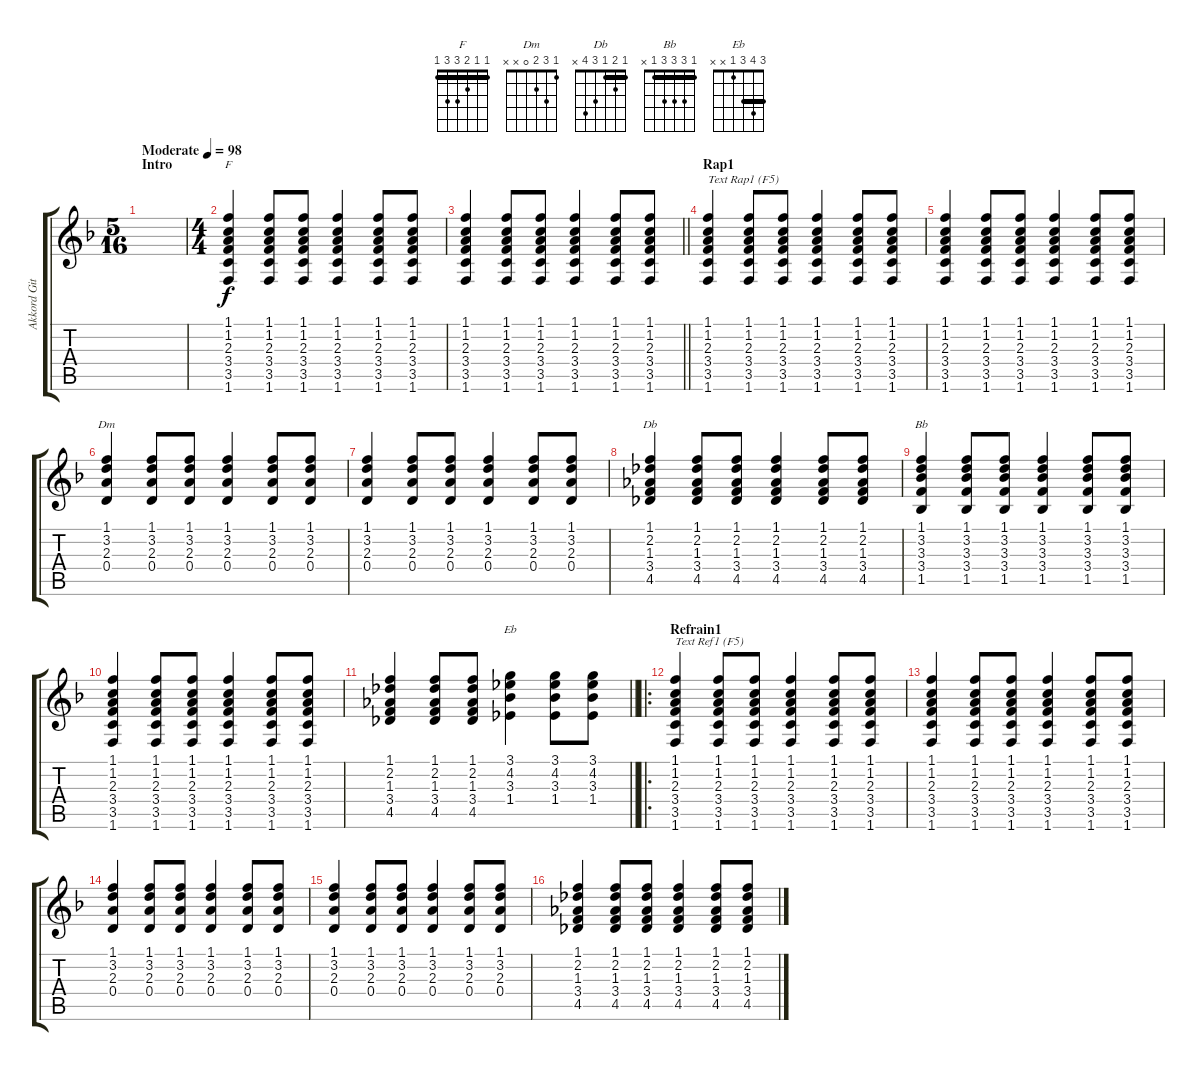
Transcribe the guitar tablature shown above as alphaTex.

\track ("Akkord Gitarre" "Akkord Git") {instrument acousticguitarnylon}
\staff {score tabs}
\tuning (E4 B3 G3 D3 A2 E2) {hide}
\chord ("F" 1 1 2 3 3 1) {barre 1}
\chord ("Dm" 1 3 2 0 x x)
\chord ("Db" 1 2 1 3 4 x) {barre 1}
\chord ("Bb" 1 3 3 3 1 x) {barre 1}
\chord ("Eb" 3 4 3 1 x x) {barre 3}
\ts (5 16)
\section ("" "Intro")
\tempo (98 "Moderate")
\clef g2
\ks f
|
\ts (4 4)
(1.1 1.2 2.3 3.4 3.5 1.6).4{ch "F"} (1.1 1.2 2.3 3.4 3.5 1.6).8 (1.1 1.2 2.3 3.4 3.5 1.6).8 (1.1 1.2 2.3 3.4 3.5 1.6).4 (1.1 1.2 2.3 3.4 3.5 1.6).8 (1.1 1.2 2.3 3.4 3.5 1.6).8 |
\barLineRight lightlight
(1.1 1.2 2.3 3.4 3.5 1.6).4 (1.1 1.2 2.3 3.4 3.5 1.6).8 (1.1 1.2 2.3 3.4 3.5 1.6).8 (1.1 1.2 2.3 3.4 3.5 1.6).4 (1.1 1.2 2.3 3.4 3.5 1.6).8 (1.1 1.2 2.3 3.4 3.5 1.6).8 |
\section ("" "Rap1")
(1.1 1.2 2.3 3.4 3.5 1.6).4{txt "Text Rap1 (F5)"} (1.1 1.2 2.3 3.4 3.5 1.6).8 (1.1 1.2 2.3 3.4 3.5 1.6).8 (1.1 1.2 2.3 3.4 3.5 1.6).4 (1.1 1.2 2.3 3.4 3.5 1.6).8 (1.1 1.2 2.3 3.4 3.5 1.6).8 |
(1.1 1.2 2.3 3.4 3.5 1.6).4 (1.1 1.2 2.3 3.4 3.5 1.6).8 (1.1 1.2 2.3 3.4 3.5 1.6).8 (1.1 1.2 2.3 3.4 3.5 1.6).4 (1.1 1.2 2.3 3.4 3.5 1.6).8 (1.1 1.2 2.3 3.4 3.5 1.6).8 |
(1.1 3.2 2.3 0.4).4{ch "Dm"} (1.1 3.2 2.3 0.4).8 (1.1 3.2 2.3 0.4).8 (1.1 3.2 2.3 0.4).4 (1.1 3.2 2.3 0.4).8 (1.1 3.2 2.3 0.4).8 |
(1.1 3.2 2.3 0.4).4 (1.1 3.2 2.3 0.4).8 (1.1 3.2 2.3 0.4).8 (1.1 3.2 2.3 0.4).4 (1.1 3.2 2.3 0.4).8 (1.1 3.2 2.3 0.4).8 |
(1.1 2.2 1.3 3.4 4.5).4{ch "Db"} (1.1 2.2 1.3 3.4 4.5).8 (1.1 2.2 1.3 3.4 4.5).8 (1.1 2.2 1.3 3.4 4.5).4 (1.1 2.2 1.3 3.4 4.5).8 (1.1 2.2 1.3 3.4 4.5).8 |
(1.1 3.2 3.3 3.4 1.5).4{ch "Bb"} (1.1 3.2 3.3 3.4 1.5).8 (1.1 3.2 3.3 3.4 1.5).8 (1.1 3.2 3.3 3.4 1.5).4 (1.1 3.2 3.3 3.4 1.5).8 (1.1 3.2 3.3 3.4 1.5).8 |
(1.1 1.2 2.3 3.4 3.5 1.6).4 (1.1 1.2 2.3 3.4 3.5 1.6).8 (1.1 1.2 2.3 3.4 3.5 1.6).8 (1.1 1.2 2.3 3.4 3.5 1.6).4 (1.1 1.2 2.3 3.4 3.5 1.6).8 (1.1 1.2 2.3 3.4 3.5 1.6).8 |
\barLineRight lightlight
(1.1 2.2 1.3 3.4 4.5).4 (1.1 2.2 1.3 3.4 4.5).8 (1.1 2.2 1.3 3.4 4.5).8 (3.1 4.2 3.3 1.4).4{ch "Eb"} (3.1 4.2 3.3 1.4).8 (3.1 4.2 3.3 1.4).8 |
\ro
\section ("" "Refrain1")
(1.1 1.2 2.3 3.4 3.5 1.6).4{txt "Text Ref1 (F5)"} (1.1 1.2 2.3 3.4 3.5 1.6).8 (1.1 1.2 2.3 3.4 3.5 1.6).8 (1.1 1.2 2.3 3.4 3.5 1.6).4 (1.1 1.2 2.3 3.4 3.5 1.6).8 (1.1 1.2 2.3 3.4 3.5 1.6).8 |
(1.1 1.2 2.3 3.4 3.5 1.6).4 (1.1 1.2 2.3 3.4 3.5 1.6).8 (1.1 1.2 2.3 3.4 3.5 1.6).8 (1.1 1.2 2.3 3.4 3.5 1.6).4 (1.1 1.2 2.3 3.4 3.5 1.6).8 (1.1 1.2 2.3 3.4 3.5 1.6).8 |
(1.1 3.2 2.3 0.4).4 (1.1 3.2 2.3 0.4).8 (1.1 3.2 2.3 0.4).8 (1.1 3.2 2.3 0.4).4 (1.1 3.2 2.3 0.4).8 (1.1 3.2 2.3 0.4).8 |
(1.1 3.2 2.3 0.4).4 (1.1 3.2 2.3 0.4).8 (1.1 3.2 2.3 0.4).8 (1.1 3.2 2.3 0.4).4 (1.1 3.2 2.3 0.4).8 (1.1 3.2 2.3 0.4).8 |
(1.1 2.2 1.3 3.4 4.5).4 (1.1 2.2 1.3 3.4 4.5).8 (1.1 2.2 1.3 3.4 4.5).8 (1.1 2.2 1.3 3.4 4.5).4 (1.1 2.2 1.3 3.4 4.5).8 (1.1 2.2 1.3 3.4 4.5).8
